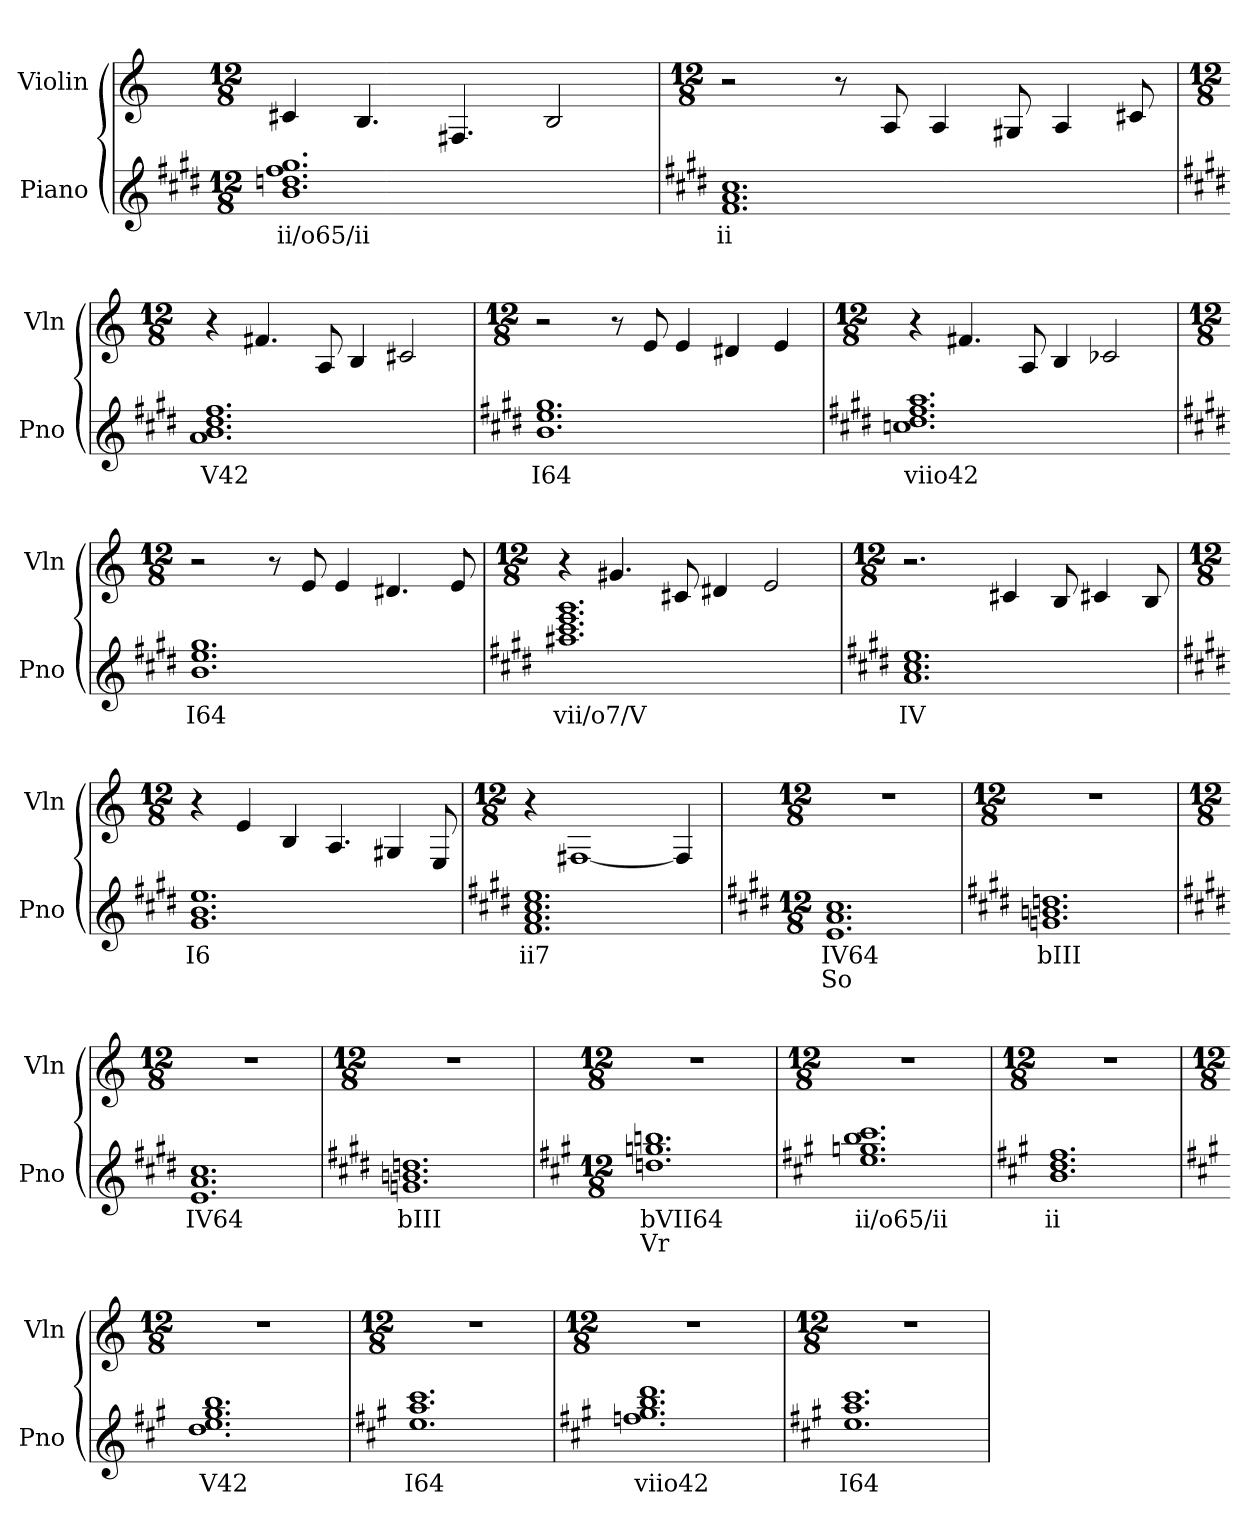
**kern	**text	**text	**kern
*part2	*part2	*part2	*part1
*staff2	*staff2	*staff2	*staff1
*I"Piano	*	*	*I"Violin
*I'Pno	*	*	*I'Vln
*k[f#c#g#d#]	*	*	*
*E:	*	*	*
*M12/8	*	*	*M12/8
=	=	=	=
1.b 1.ddn 1.ff# 1.gg#	ii/o65/ii	.	4c#X
.	.	.	4.B
.	.	.	4.F#X
.	.	.	2B
=	=	=	=
*k[f#c#g#d#]	*	*	*
*E:	*	*	*
*	*	*	*M12/8
1.f# 1.a 1.cc#	ii	.	2r
.	.	.	8r
.	.	.	8A
.	.	.	4A
.	.	.	8G#X
.	.	.	4A
.	.	.	8c#X
=	=	=	=
*k[f#c#g#d#]	*	*	*
*E:	*	*	*
*	*	*	*M12/8
1.a 1.b 1.dd# 1.ff#	V42	.	4r
.	.	.	4.f#X
.	.	.	8A
.	.	.	4B
.	.	.	2c#X
=	=	=	=
*k[f#c#g#d#]	*	*	*
*E:	*	*	*
*	*	*	*M12/8
1.b 1.ee 1.gg#	I64	.	2r
.	.	.	8r
.	.	.	8e
.	.	.	4e
.	.	.	4d#X
.	.	.	4e
=	=	=	=
*k[f#c#g#d#]	*	*	*
*E:	*	*	*
*	*	*	*M12/8
1.ccn 1.dd# 1.ff# 1.aa	viio42	.	4r
.	.	.	4.f#X
.	.	.	8A
.	.	.	4B
.	.	.	2c-X
=	=	=	=
*k[f#c#g#d#]	*	*	*
*E:	*	*	*
*	*	*	*M12/8
1.b 1.ee 1.gg#	I64	.	2r
.	.	.	8r
.	.	.	8e
.	.	.	4e
.	.	.	4.d#X
.	.	.	8e
=	=	=	=
*k[f#c#g#d#]	*	*	*
*E:	*	*	*
*	*	*	*M12/8
1.aa#X 1.ccc# 1.eee 1.ggg#	vii/o7/V	.	4r
.	.	.	4.g#X
.	.	.	8c#X
.	.	.	4d#X
.	.	.	2e
=	=	=	=
*k[f#c#g#d#]	*	*	*
*E:	*	*	*
*	*	*	*M12/8
1.a 1.cc# 1.ee	IV	.	2.r
.	.	.	4c#X
.	.	.	8B
.	.	.	4c#X
.	.	.	8B
=	=	=	=
*k[f#c#g#d#]	*	*	*
*E:	*	*	*
*	*	*	*M12/8
1.g# 1.b 1.ee	I6	.	4r
.	.	.	4e
.	.	.	4B
.	.	.	4.A
.	.	.	4G#X
.	.	.	8E
=	=	=	=
*k[f#c#g#d#]	*	*	*
*E:	*	*	*
*	*	*	*M12/8
1.f# 1.a 1.cc# 1.ee	ii7	.	4r
.	.	.	[1F#X
.	.	.	4F#]
=	=	=	=
*k[f#c#g#d#]	*	*	*
*E:	*	*	*
*M12/8	*	*	*M12/8
1.e 1.a 1.cc#	IV64	So	1.r
=	=	=	=
*k[f#c#g#d#]	*	*	*
*E:	*	*	*
*	*	*	*M12/8
1.gn 1.bn 1.ddn	bIII	.	1.r
=	=	=	=
*k[f#c#g#d#]	*	*	*
*E:	*	*	*
*	*	*	*M12/8
1.e 1.a 1.cc#	IV64	.	1.r
=	=	=	=
*k[f#c#g#d#]	*	*	*
*E:	*	*	*
*	*	*	*M12/8
1.gn 1.bn 1.ddn	bIII	.	1.r
=	=	=	=
*k[f#c#g#]	*	*	*
*A:	*	*	*
*M12/8	*	*	*M12/8
1.ddn 1.ggn 1.bbn	bVII64	Vr	1.r
=	=	=	=
*k[f#c#g#]	*	*	*
*A:	*	*	*
*	*	*	*M12/8
1.ee 1.ggn 1.bb 1.ccc#	ii/o65/ii	.	1.r
=	=	=	=
*k[f#c#g#]	*	*	*
*A:	*	*	*
*	*	*	*M12/8
1.b 1.dd 1.ff#	ii	.	1.r
=	=	=	=
*k[f#c#g#]	*	*	*
*A:	*	*	*
*	*	*	*M12/8
1.dd 1.ee 1.gg# 1.bb	V42	.	1.r
=	=	=	=
*k[f#c#g#]	*	*	*
*A:	*	*	*
*	*	*	*M12/8
1.ee 1.aa 1.ccc#	I64	.	1.r
=	=	=	=
*k[f#c#g#]	*	*	*
*A:	*	*	*
*	*	*	*M12/8
1.ffn 1.gg# 1.bb 1.ddd	viio42	.	1.r
=	=	=	=
*k[f#c#g#]	*	*	*
*A:	*	*	*
*	*	*	*M12/8
1.ee 1.aa 1.ccc#	I64	.	1.r
=	=	=	=
*-	*-	*-	*-
